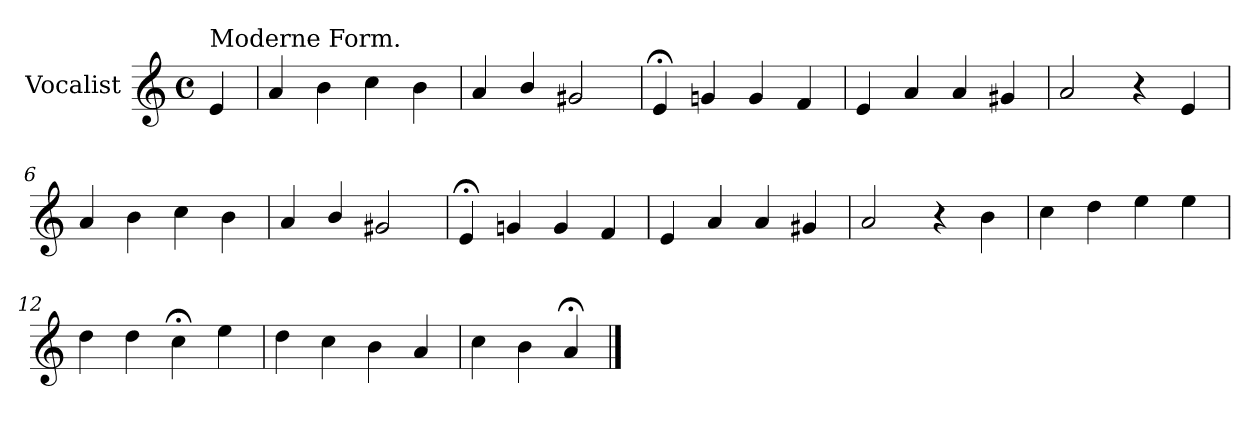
**kern
*part1
*staff1
*I"Vocalist
*k[]
*a:
*M4/4
*met(c)
=
!LO:TX:a:t=Moderne Form.
4e
=1
4a
4b
4cc
4b
=2
4a
4b/
2g#X
=3
4e;<
4gn
4g
4f
=4
4e
4a
4a
4g#X
=5
2a
4r
4e
=6
4a
4b
4cc
4b
=7
4a
4b/
2g#X
=8
4e;<
4gn
4g
4f
=9
4e
4a
4a
4g#X
=10
2a
4r
4b
=11
4cc
4dd
4ee
4ee
=12
4dd
4dd
4cc;<
4ee
=13
4dd
4cc
4b
4a
=14
4cc
4b
4a;<
==
*-
